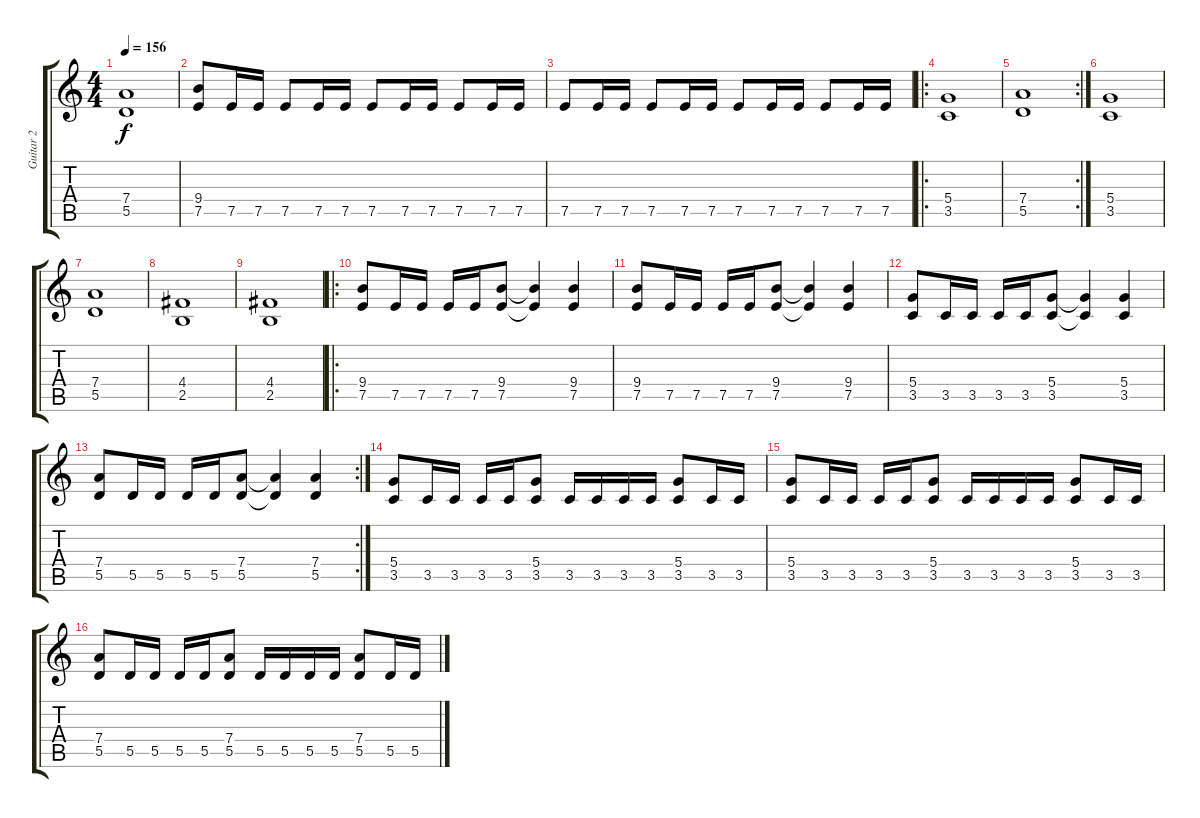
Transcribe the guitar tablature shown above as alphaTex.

\track ("Guitar 2" "Guitar 2") {instrument overdrivenguitar}
\staff {score tabs}
\tuning (E4 B3 G3 D3 A2 E2) {hide}
\ts (4 4)
\tempo 156
\clef g2
\ks c
(7.4 5.5).1{dy f} |
(9.4 7.5).8 7.5.16 7.5.16 7.5.8 7.5.16 7.5.16 7.5.8 7.5.16 7.5.16 7.5.8 7.5.16 7.5.16 |
7.5.8 7.5.16 7.5.16 7.5.8 7.5.16 7.5.16 7.5.8 7.5.16 7.5.16 7.5.8 7.5.16 7.5.16 |
\ro
(5.4 3.5).1 |
\rc 2
(7.4 5.5).1 |
(5.4 3.5).1 |
(7.4 5.5).1 |
(4.4 2.5).1 |
(4.4 2.5).1 |
\ro
(9.4 7.5).8 7.5.16 7.5.16 7.5.16 7.5.16 (9.4 7.5).8 (9.4{t} 7.5{t}).4 (9.4 7.5).4 |
(9.4 7.5).8 7.5.16 7.5.16 7.5.16 7.5.16 (9.4 7.5).8 (9.4{t} 7.5{t}).4 (9.4 7.5).4 |
(5.4 3.5).8 3.5.16 3.5.16 3.5.16 3.5.16 (5.4 3.5).8 (5.4{t} 3.5{t}).4 (5.4 3.5).4 |
\rc 2
(7.4 5.5).8 5.5.16 5.5.16 5.5.16 5.5.16 (7.4 5.5).8 (7.4{t} 5.5{t}).4 (7.4 5.5).4 |
(5.4 3.5).8 3.5.16 3.5.16 3.5.16 3.5.16 (5.4 3.5).8 3.5.16 3.5.16 3.5.16 3.5.16 (5.4 3.5).8 3.5.16 3.5.16 |
(5.4 3.5).8 3.5.16 3.5.16 3.5.16 3.5.16 (5.4 3.5).8 3.5.16 3.5.16 3.5.16 3.5.16 (5.4 3.5).8 3.5.16 3.5.16 |
(7.4 5.5).8 5.5.16 5.5.16 5.5.16 5.5.16 (7.4 5.5).8 5.5.16 5.5.16 5.5.16 5.5.16 (7.4 5.5).8 5.5.16 5.5.16
